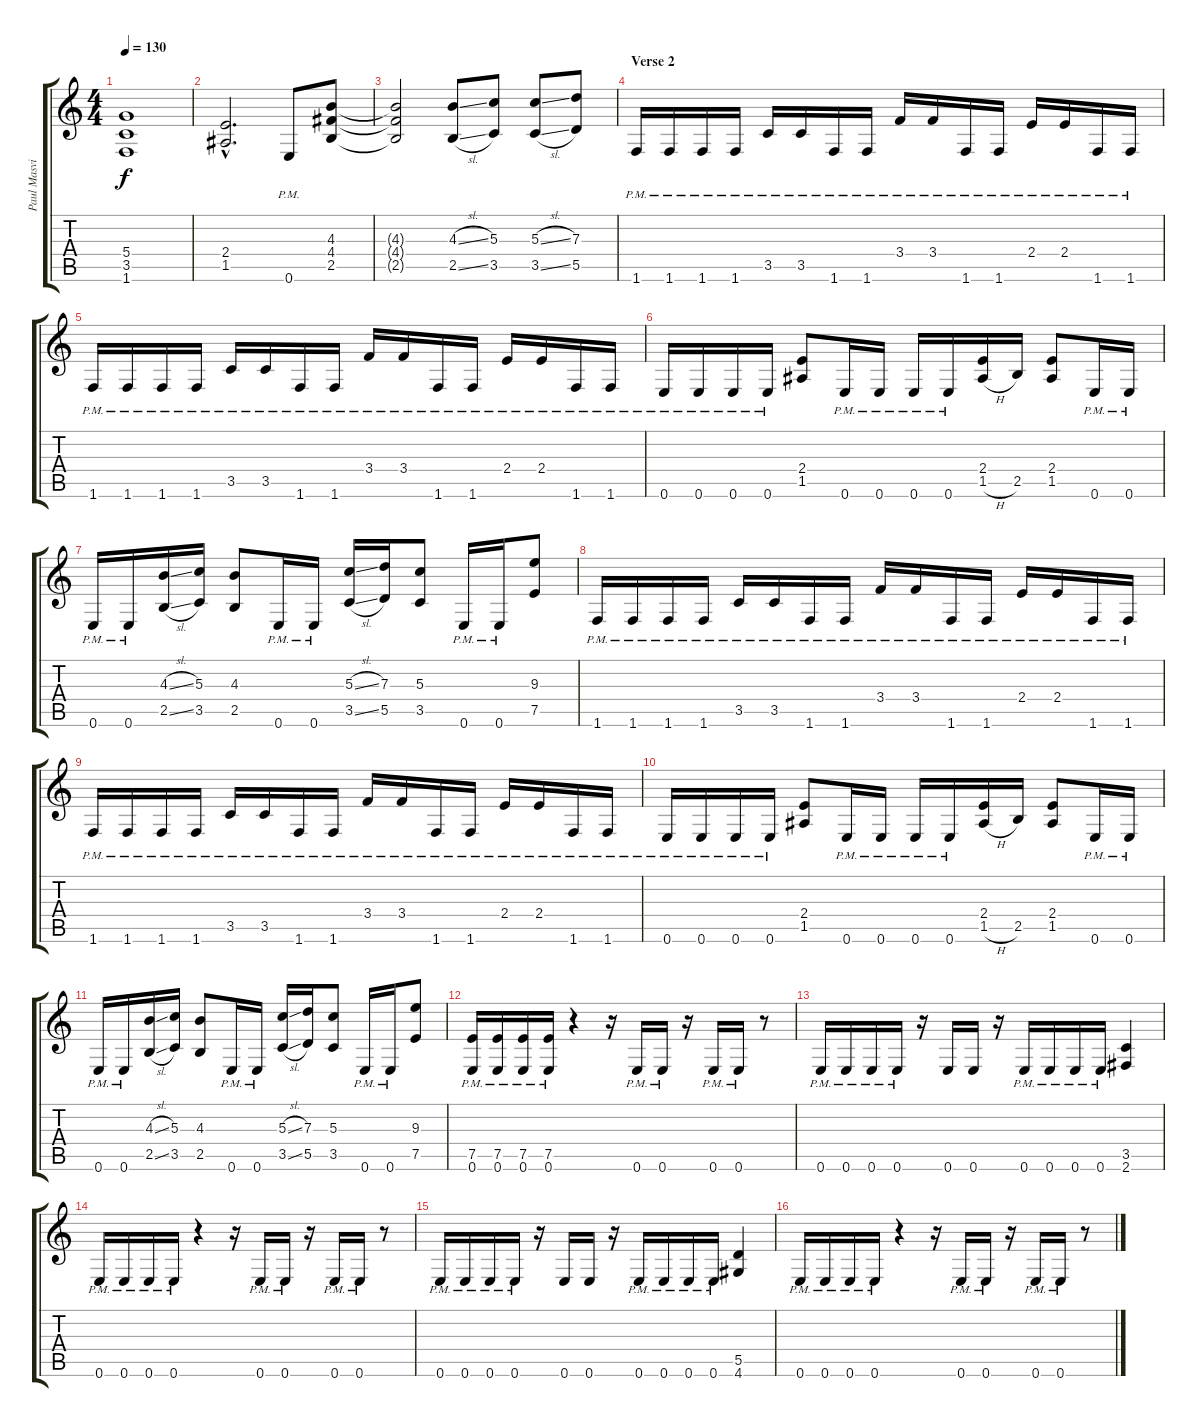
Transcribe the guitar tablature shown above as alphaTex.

\track ("Paul Masvidal" "Paul Masvi") {instrument distortionguitar}
\staff {score tabs}
\tuning (E4 B3 G3 D3 A2 E2) {hide}
\ts (4 4)
\tempo 130
\clef g2
\ks c
(5.4{t} 3.5{t} 1.6{t}).1{dy f} |
(2.4{hac} 1.5{hac}).2{d} 0.6{pm}.8 (4.3 4.4 2.5).8 |
(4.3{t} 4.4{t} 2.5{t}).2 (4.3{sl} 2.5{sl}).8 (5.3 3.5).8 (5.3{sl} 3.5{sl}).8 (7.3 5.5).8 |
\section ("" "Verse 2")
1.6{pm}.16 1.6{pm}.16 1.6{pm}.16 1.6{pm}.16 3.5{pm}.16 3.5{pm}.16 1.6{pm}.16 1.6{pm}.16 3.4{pm}.16 3.4{pm}.16 1.6{pm}.16 1.6{pm}.16 2.4{pm}.16 2.4{pm}.16 1.6{pm}.16 1.6{pm}.16 |
1.6{pm}.16 1.6{pm}.16 1.6{pm}.16 1.6{pm}.16 3.5{pm}.16 3.5{pm}.16 1.6{pm}.16 1.6{pm}.16 3.4{pm}.16 3.4{pm}.16 1.6{pm}.16 1.6{pm}.16 2.4{pm}.16 2.4{pm}.16 1.6{pm}.16 1.6{pm}.16 |
0.6{pm}.16 0.6{pm}.16 0.6{pm}.16 0.6{pm}.16 (2.4 1.5).8 0.6{pm}.16 0.6{pm}.16 0.6{pm}.16 0.6{pm}.16 (2.4 1.5{h}).16 2.5.16 (2.4 1.5).8 0.6{pm}.16 0.6{pm}.16 |
0.6{pm}.16 0.6{pm}.16 (4.3{sl} 2.5{sl}).16 (5.3 3.5).16 (4.3 2.5).8 0.6{pm}.16 0.6{pm}.16 (5.3{sl} 3.5{sl}).16 (7.3 5.5).16 (5.3 3.5).8 0.6{pm}.16 0.6{pm}.16 (9.3 7.5).8 |
1.6{pm}.16 1.6{pm}.16 1.6{pm}.16 1.6{pm}.16 3.5{pm}.16 3.5{pm}.16 1.6{pm}.16 1.6{pm}.16 3.4{pm}.16 3.4{pm}.16 1.6{pm}.16 1.6{pm}.16 2.4{pm}.16 2.4{pm}.16 1.6{pm}.16 1.6{pm}.16 |
1.6{pm}.16 1.6{pm}.16 1.6{pm}.16 1.6{pm}.16 3.5{pm}.16 3.5{pm}.16 1.6{pm}.16 1.6{pm}.16 3.4{pm}.16 3.4{pm}.16 1.6{pm}.16 1.6{pm}.16 2.4{pm}.16 2.4{pm}.16 1.6{pm}.16 1.6{pm}.16 |
0.6{pm}.16 0.6{pm}.16 0.6{pm}.16 0.6{pm}.16 (2.4 1.5).8 0.6{pm}.16 0.6{pm}.16 0.6{pm}.16 0.6{pm}.16 (2.4 1.5{h}).16 2.5.16 (2.4 1.5).8 0.6{pm}.16 0.6{pm}.16 |
0.6{pm}.16 0.6{pm}.16 (4.3{sl} 2.5{sl}).16 (5.3 3.5).16 (4.3 2.5).8 0.6{pm}.16 0.6{pm}.16 (5.3{sl} 3.5{sl}).16 (7.3 5.5).16 (5.3 3.5).8 0.6{pm}.16 0.6{pm}.16 (9.3 7.5).8 |
(7.5{pm} 0.6{pm}).16 (7.5{pm} 0.6{pm}).16 (7.5{pm} 0.6{pm}).16 (7.5{pm} 0.6{pm}).16 r.4 r.16 0.6{pm}.16 0.6{pm}.16 r.16 0.6{pm}.16 0.6{pm}.16 r.8 |
0.6{pm}.16 0.6{pm}.16 0.6{pm}.16 0.6{pm}.16 r.16 0.6.16 0.6.16 r.16 0.6{pm}.16 0.6{pm}.16 0.6{pm}.16 0.6{pm}.16 (3.5 2.6).4 |
0.6{pm}.16 0.6{pm}.16 0.6{pm}.16 0.6{pm}.16 r.4 r.16 0.6{pm}.16 0.6{pm}.16 r.16 0.6{pm}.16 0.6{pm}.16 r.8 |
0.6{pm}.16 0.6{pm}.16 0.6{pm}.16 0.6{pm}.16 r.16 0.6.16 0.6.16 r.16 0.6{pm}.16 0.6{pm}.16 0.6{pm}.16 0.6{pm}.16 (5.5 4.6).4 |
0.6{pm}.16 0.6{pm}.16 0.6{pm}.16 0.6{pm}.16 r.4 r.16 0.6{pm}.16 0.6{pm}.16 r.16 0.6{pm}.16 0.6{pm}.16 r.8
